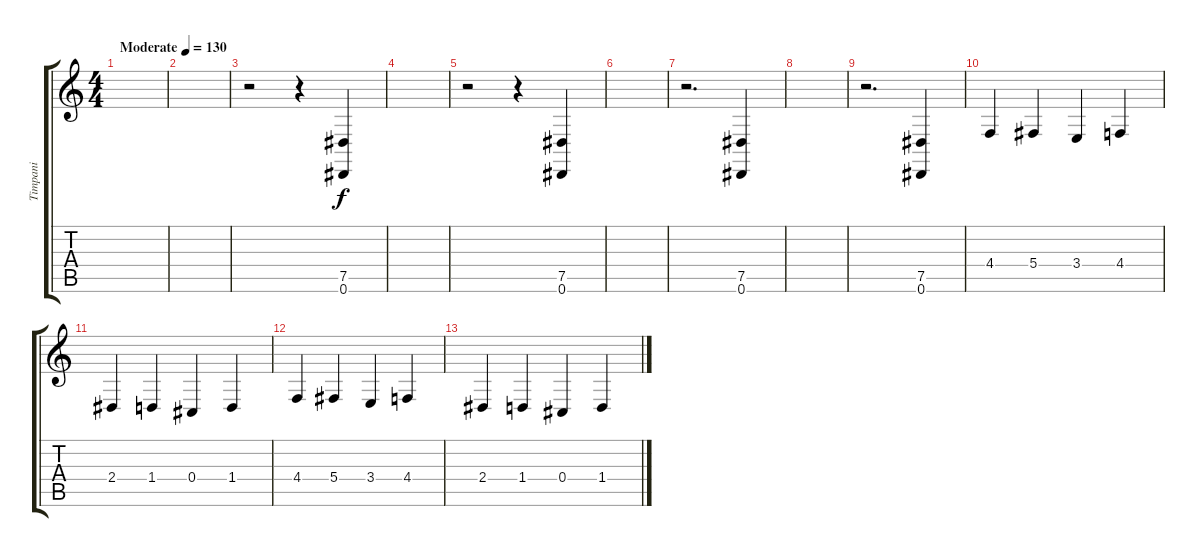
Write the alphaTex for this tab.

\track ("Timpani" "Timpani") {instrument timpani}
\staff {score tabs}
\tuning (Eb4 Bb3 Gb3 Db3 Ab2 Eb2) {hide}
\ts (4 4)
\tempo (130 "Moderate")
\clef g2
\ks c
|
|
r.2 r.4 (7.5 0.6).4 |
|
r.2 r.4 (7.5 0.6).4 |
|
r.2{d} (7.5 0.6).4 |
|
r.2{d} (7.5 0.6).4 |
4.4.4 5.4.4 3.4.4 4.4.4 |
2.4.4 1.4.4 0.4.4 1.4.4 |
4.4.4 5.4.4 3.4.4 4.4.4 |
2.4.4 1.4.4 0.4.4 1.4.4
